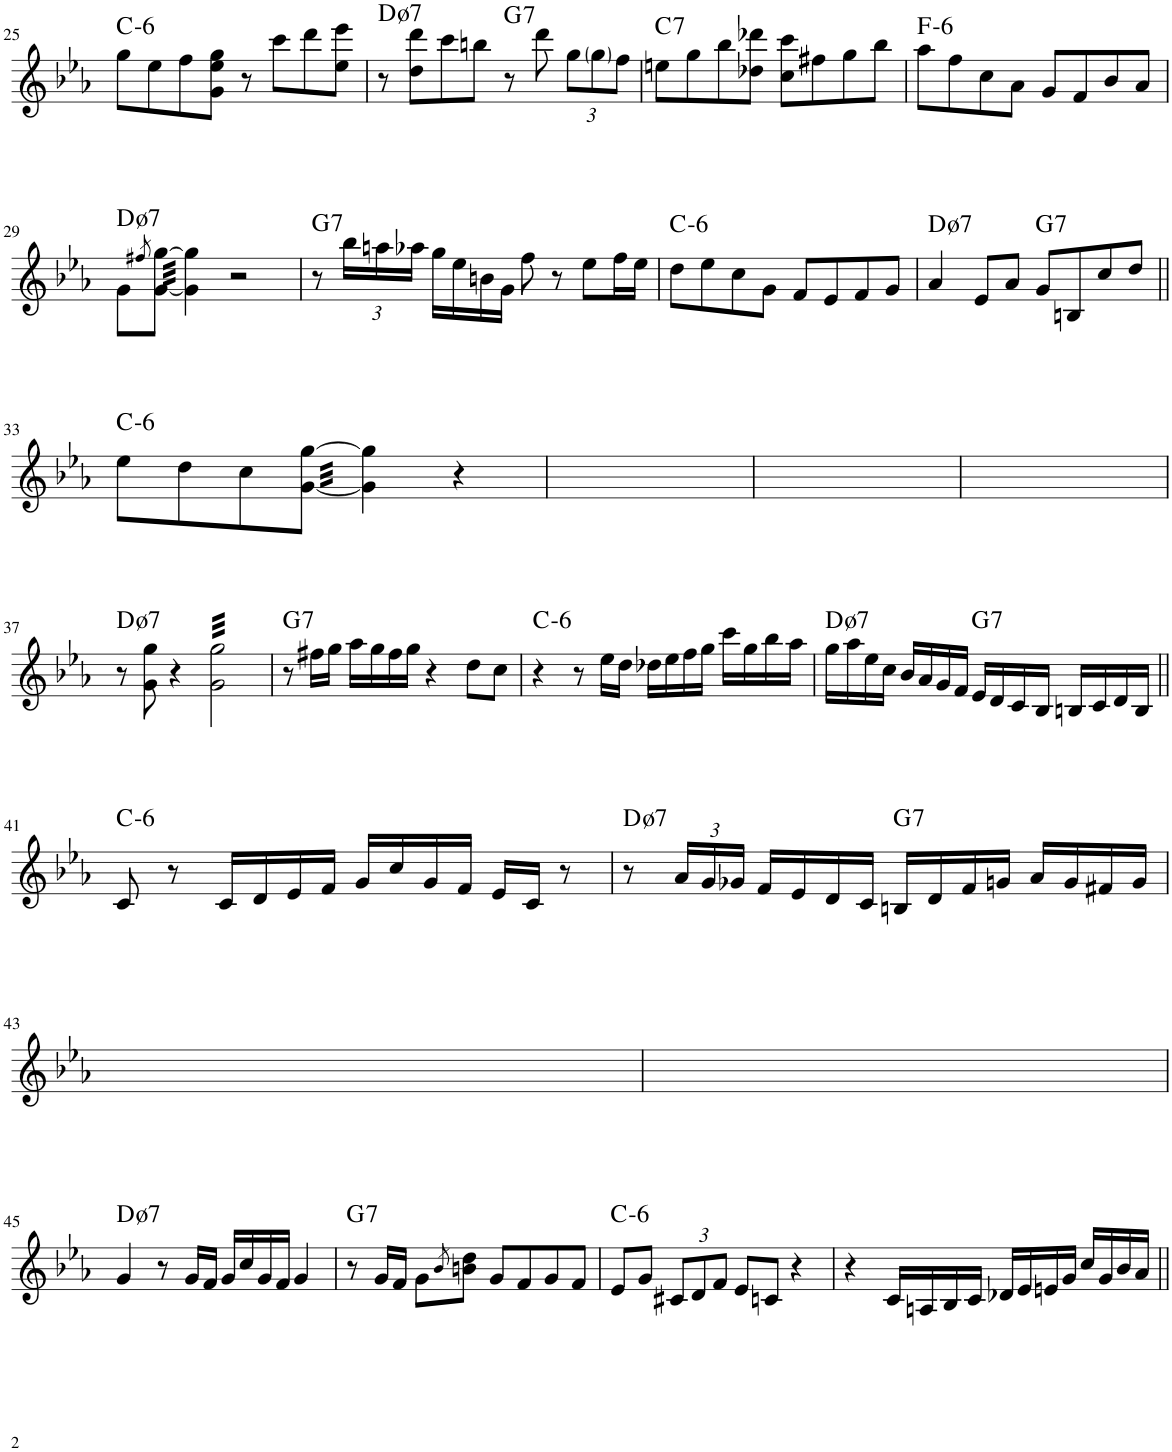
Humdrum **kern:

**kern	**harte
*part1	*part1
*staff1	*
*I"Piano	*
*I'Pno.	*
!!LO:PB:g=z
*clefG2	*
*k[b-e-a-]	*
*M4/4	*
=25	=25
!	!LO:H:kt=6
8gg\L	C:min6
8ee-\	.
8ff\	.
8g\ 8ee-\ 8gg\J	.
8r	.
8ccc\L	.
8ddd\	.
8ee-\ 8eee-\J	.
=26	=26
!	!LO:H:kt=7
8r	D:hdim7
8dd\ 8ddd\L	.
8ccc\	.
8bbn\J	.
!	!LO:H:kt=7
8r	G:7
8ddd\	.
*Xbrackettup	*
12gg\L	.
12gg\	.
12ff\J	.
=27	=27
!	!LO:H:kt=7
8een\L	C:7
8gg\	.
8bb-\	.
8dd-X\ 8ddd-X\J	.
8cc\ 8ccc\L	.
8ff#X\	.
8gg\	.
8bb-\J	.
=28	=28
!	!LO:H:kt=6
8aa-\L	F:min6
8ff\	.
8cc\	.
8a-\J	.
8g/L	.
8f/	.
8b-/	.
8a-/J	.
!!LO:LB:g=z
=29	=29
!	!LO:H:kt=7
8g\L	D:hdim7
8qff#X/	.
*tremolo	*
[64g\ [64gg\	.
64g\ 64gg\	.
64g\ 64gg\	.
64g\ 64gg\	.
64g\ 64gg\	.
64g\ 64gg\	.
64g\ 64gg\	.
64g\ 64gg\JJJJ	.
*Xtremolo	*
4g\] 4gg\]	.
2r	.
=30	=30
!	!LO:H:kt=7
8r	G:7
24bb-\LL	.
24aan\	.
24aa-X\JJ	.
16gg\LL	.
16ee-\	.
16bn\	.
16g\JJ	.
8ff\	.
8r	.
8ee-\L	.
16ff\L	.
16ee-\JJ	.
=31	=31
!	!LO:H:kt=6
8dd\L	C:min6
8ee-\	.
8cc\	.
8g\J	.
8f/L	.
8e-/	.
8f/	.
8g/J	.
=32	=32
!	!LO:H:kt=7
4a-/	D:hdim7
8e-/L	.
8a-/J	.
!	!LO:H:kt=7
8g/L	G:7
8Bn/	.
8cc/	.
8dd/J	.
!!LO:LB:g=z
=33||	=33||
!	!LO:H:kt=6
8ee-\L	C:min6
8dd\	.
8cc\	.
*tremolo	*
[64g\ [64gg\	.
64g\ 64gg\	.
64g\ 64gg\	.
64g\ 64gg\	.
64g\ 64gg\	.
64g\ 64gg\	.
64g\ 64gg\	.
64g\ 64gg\JJJJ	.
*Xtremolo	*
4g\] 4gg\]	.
4r	.
=34	=34
1ryy	.
=35	=35
1ryy	.
=36	=36
1ryy	.
!!LO:LB:g=z
=37	=37
!	!LO:H:kt=7
8r	D:hdim7
8g\ 8gg\	.
4r	.
*tremolo	*
32g\ 32gg\LLL	.
32g\ 32gg\	.
32g\ 32gg\	.
32g\ 32gg\	.
32g\ 32gg\	.
32g\ 32gg\	.
32g\ 32gg\	.
32g\ 32gg\	.
32g\ 32gg\	.
32g\ 32gg\	.
32g\ 32gg\	.
32g\ 32gg\	.
32g\ 32gg\	.
32g\ 32gg\	.
32g\ 32gg\	.
32g\ 32gg\JJJ	.
*Xtremolo	*
=38	=38
!	!LO:H:kt=7
8r	G:7
16ff#X\LL	.
16gg\JJ	.
16aa-\LL	.
16gg\	.
16ff#\	.
16gg\JJ	.
4r	.
8dd\L	.
8cc\J	.
=39	=39
!	!LO:H:kt=6
4r	C:min6
8r	.
16ee-\LL	.
16dd\JJ	.
16dd-X\LL	.
16ee-\	.
16ff\	.
16gg\JJ	.
16ccc\LL	.
16gg\	.
16bb-\	.
16aa-\JJ	.
=40	=40
!	!LO:H:kt=7
16gg\LL	D:hdim7
16aa-\	.
16ee-\	.
16cc\JJ	.
16b-/LL	.
16a-/	.
16g/	.
16f/JJ	.
!	!LO:H:kt=7
16e-/LL	G:7
16d/	.
16c/	.
16B-/JJ	.
16Bn/LL	.
16c/	.
16d/	.
16B/JJ	.
!!LO:LB:g=z
=41||	=41||
!	!LO:H:kt=6
8c/	C:min6
8r	.
16c/LL	.
16d/	.
16e-/	.
16f/JJ	.
16g/LL	.
16cc/	.
16g/	.
16f/JJ	.
16e-/LL	.
16c/JJ	.
8r	.
=42	=42
!	!LO:H:kt=7
8r	D:hdim7
24a-/LL	.
24g/	.
24g-X/JJ	.
16f/LL	.
16e-/	.
16d/	.
16c/JJ	.
!	!LO:H:kt=7
16Bn/LL	G:7
16d/	.
16f/	.
16gn/JJ	.
16a-/LL	.
16g/	.
16f#X/	.
16g/JJ	.
!!LO:LB:g=z
=43	=43
1ryy	.
=44	=44
1ryy	.
!!LO:LB:g=z
=45	=45
!	!LO:H:kt=7
4g/	D:hdim7
8r	.
16g/LL	.
16f/JJ	.
16g/LL	.
16cc/	.
16g/	.
16f/JJ	.
4g/	.
=46	=46
!	!LO:H:kt=7
8r	G:7
16g/LL	.
16f/JJ	.
8g\L	.
8qb-/	.
8bn\ 8dd\J	.
8g/L	.
8f/	.
8g/	.
8f/J	.
=47	=47
!	!LO:H:kt=6
8e-/L	C:min6
8g/J	.
12c#X/L	.
12d/	.
12f/J	.
8e-/L	.
8cn/J	.
4r	.
=48	=48
4r	.
16c/LL	.
16An/	.
16B-/	.
16c/JJ	.
16d-X/LL	.
16e-/	.
16en/	.
16g/JJ	.
16cc/LL	.
16g/	.
16b-/	.
16a-/JJ	.
=||	=||
*-	*-
